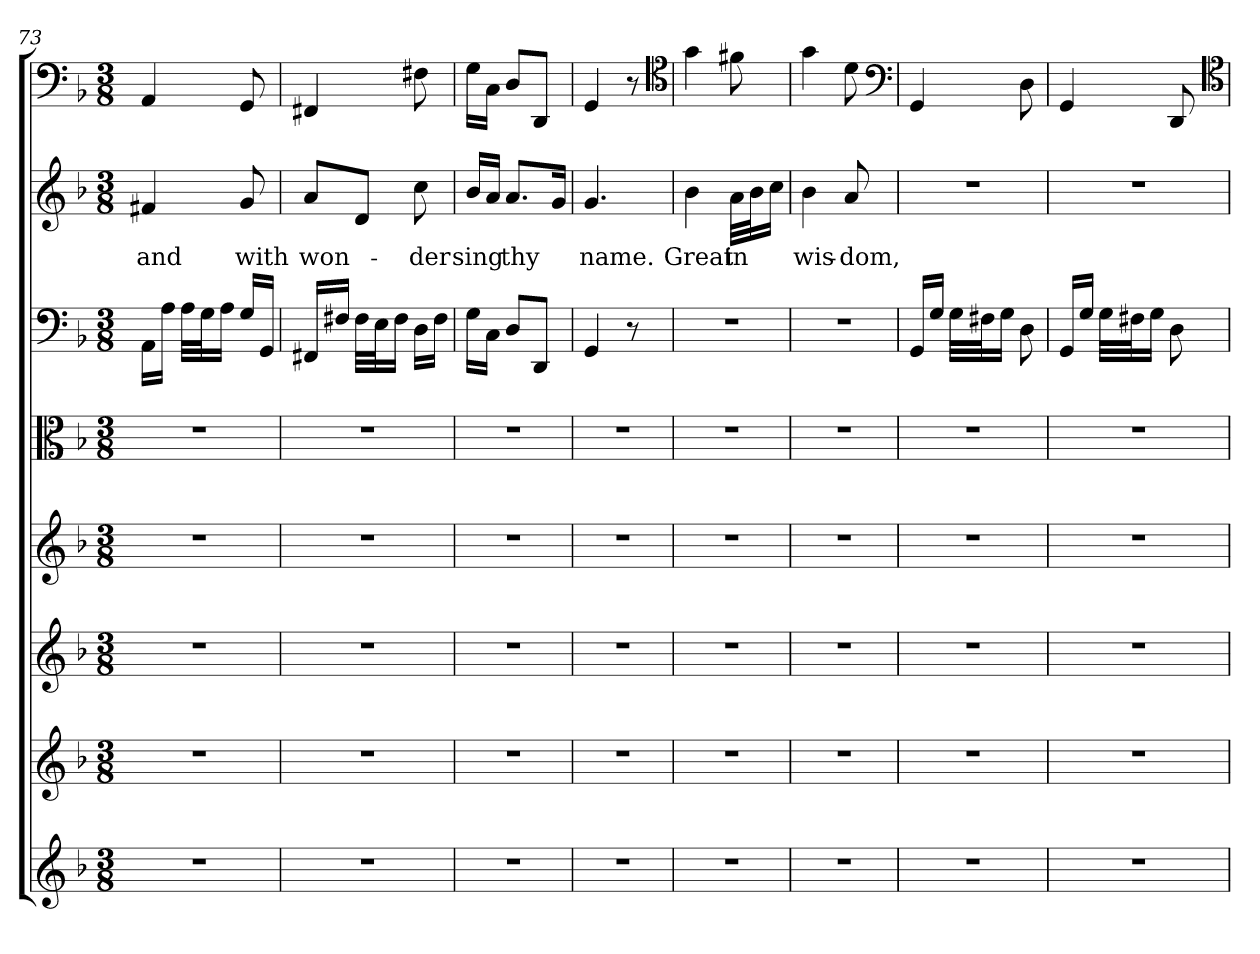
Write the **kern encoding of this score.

**kern	**kern	**kern	**kern	**kern	**kern	**kern	**text	**kern
*part8	*part7	*part6	*part5	*part4	*part3	*part2	*part2	*part1
*staff8	*staff7	*staff6	*staff5	*staff4	*staff3	*staff2	*staff2	*staff1
*clefG2	*clefG2	*clefG2	*clefG2	*clefC3	*clefF4	*clefG2	*	*clefF4
*k[b-]	*k[b-]	*k[b-]	*k[b-]	*k[b-]	*k[b-]	*k[b-]	*	*k[b-]
*d:	*d:	*d:	*d:	*d:	*d:	*d:	*	*d:
*M3/8	*M3/8	*M3/8	*M3/8	*M3/8	*M3/8	*M3/8	*	*M3/8
=73	=73	=73	=73	=73	=73	=73	=73	=73
4.r	4.r	4.r	4.r	4.r	16AA\LL	4f#X/	and	4AA/
.	.	.	.	.	16A\JJ	.	.	.
.	.	.	.	.	32A\LLL	.	.	.
.	.	.	.	.	32G\J	.	.	.
.	.	.	.	.	16A\JJ	.	.	.
.	.	.	.	.	16G/LL	8g/	with	8GG/
.	.	.	.	.	16GG/JJ	.	.	.
=74	=74	=74	=74	=74	=74	=74	=74	=74
4.r	4.r	4.r	4.r	4.r	16FF#X/LL	8a/L	won-	4FF#X/
.	.	.	.	.	16F#X/JJ	.	.	.
.	.	.	.	.	32F#\LLL	8d/J	.	.
.	.	.	.	.	32E\J	.	.	.
.	.	.	.	.	16F#\JJ	.	.	.
.	.	.	.	.	16D\LL	8cc\	-der	8F#X\
.	.	.	.	.	16F#\JJ	.	.	.
=75	=75	=75	=75	=75	=75	=75	=75	=75
4.r	4.r	4.r	4.r	4.r	16G\LL	16b-/LL	sing	16G\LL
.	.	.	.	.	16C\JJ	16a/JJ	.	16C\JJ
.	.	.	.	.	8D/L	8.a/L	thy	8D/L
.	.	.	.	.	8DD/J	.	.	8DD/J
.	.	.	.	.	.	16g/Jk	.	.
=76	=76	=76	=76	=76	=76	=76	=76	=76
4.r	4.r	4.r	4.r	4.r	4GG/	4.g/	name.	4GG/
.	.	.	.	.	8r	.	.	8r
*	*	*	*	*	*	*	*	*clefC4
=77	=77	=77	=77	=77	=77	=77	=77	=77
4.r	4.r	4.r	4.r	4.r	4.r	4b-\	Great	4g\
.	.	.	.	.	.	32a\LLL	in	8f#X\
.	.	.	.	.	.	32b-\J	.	.
.	.	.	.	.	.	16cc\JJ	.	.
=78	=78	=78	=78	=78	=78	=78	=78	=78
4.r	4.r	4.r	4.r	4.r	4.r	4b-\	wis-	4g\
.	.	.	.	.	.	8a/	-dom,	8d\
*	*	*	*	*	*	*	*	*clefF4
=79	=79	=79	=79	=79	=79	=79	=79	=79
4.r	4.r	4.r	4.r	4.r	16GG/LL	4.r	.	4GG/
.	.	.	.	.	16G/JJ	.	.	.
.	.	.	.	.	32G\LLL	.	.	.
.	.	.	.	.	32F#X\J	.	.	.
.	.	.	.	.	16G\JJ	.	.	.
.	.	.	.	.	8D\	.	.	8D\
=80	=80	=80	=80	=80	=80	=80	=80	=80
4.r	4.r	4.r	4.r	4.r	16GG/LL	4.r	.	4GG/
.	.	.	.	.	16G/JJ	.	.	.
.	.	.	.	.	32G\LLL	.	.	.
.	.	.	.	.	32F#X\J	.	.	.
.	.	.	.	.	16G\JJ	.	.	.
.	.	.	.	.	8D\	.	.	8DD/
*	*	*	*	*	*	*	*	*clefC4
=	=	=	=	=	=	=	=	=
*-	*-	*-	*-	*-	*-	*-	*-	*-
